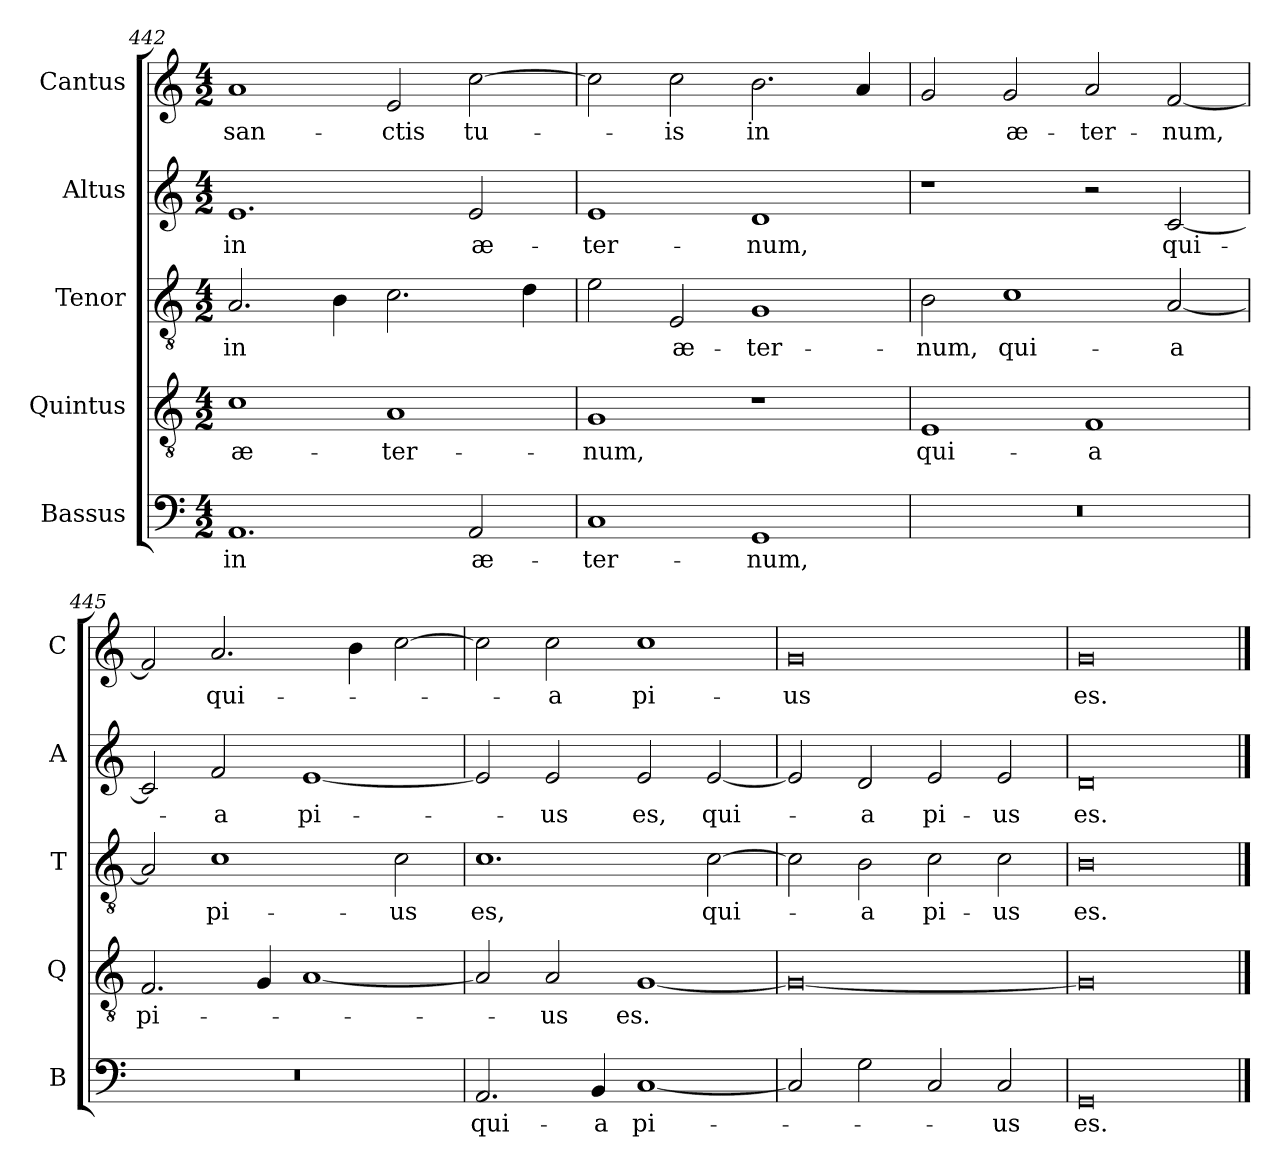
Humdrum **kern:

**kern	**text	**kern	**text	**kern	**text	**kern	**text	**kern	**text
*part5	*part5	*part4	*part4	*part3	*part3	*part2	*part2	*part1	*part1
*staff5	*staff5	*staff4	*staff4	*staff3	*staff3	*staff2	*staff2	*staff1	*staff1
*I"Bassus	*	*I"Quintus	*	*I"Tenor	*	*I"Altus	*	*I"Cantus	*
*I'B	*	*I'Q	*	*I'T	*	*I'A	*	*I'C	*
*clefF4	*	*clefGv2	*	*clefGv2	*	*clefG2	*	*clefG2	*
*k[]	*	*k[]	*	*k[]	*	*k[]	*	*k[]	*
*C:	*	*C:	*	*C:	*	*C:	*	*C:	*
*M4/2	*	*M4/2	*	*M4/2	*	*M4/2	*	*M4/2	*
=442	=442	=442	=442	=442	=442	=442	=442	=442	=442
!	!LO:LY:b	!	!	!	!	!	!	!	!
!	!	!	!LO:LY:b	!	!	!	!	!	!
!	!	!	!	!	!LO:LY:b	!	!	!	!
!	!	!	!	!	!	!	!LO:LY:b	!	!
!	!	!	!	!	!	!	!	!	!LO:LY:b
1.AA	in	1c	æ-	2.A/	in	1.e	in	1a	san-
.	.	.	.	4B\	.	.	.	.	.
!	!	!	!LO:LY:b	!	!	!	!	!	!
!	!	!	!	!	!	!	!	!	!LO:LY:b
.	.	1A	-ter-	2.c\	.	.	.	2e/	-ctis
!	!LO:LY:b	!	!	!	!	!	!	!	!
!	!	!	!	!	!	!	!LO:LY:b	!	!
!	!	!	!	!	!	!	!	!	!LO:LY:b
2AA/	æ-	.	.	.	.	2e/	æ-	[2cc\	tu-
.	.	.	.	4d\	.	.	.	.	.
=443	=443	=443	=443	=443	=443	=443	=443	=443	=443
!	!LO:LY:b	!	!	!	!	!	!	!	!
!	!	!	!LO:LY:b	!	!	!	!	!	!
!	!	!	!	!	!	!	!LO:LY:b	!	!
1C	-ter-	1G	-num,	2e\	.	1e	-ter-	2cc\]	.
!	!	!	!	!	!LO:LY:b	!	!	!	!
!	!	!	!	!	!	!	!	!	!LO:LY:b
.	.	.	.	2E/	æ-	.	.	2cc\	-is
!	!LO:LY:b	!	!	!	!	!	!	!	!
!	!	!	!	!	!LO:LY:b	!	!	!	!
!	!	!	!	!	!	!	!LO:LY:b	!	!
!	!	!	!	!	!	!	!	!	!LO:LY:b
1GG	-num,	1r	.	1G	-ter-	1d	-num,	2.b\	in
.	.	.	.	.	.	.	.	4a/	.
!!LO:LB:g=z
=444	=444	=444	=444	=444	=444	=444	=444	=444	=444
!	!	!	!LO:LY:b	!	!	!	!	!	!
!	!	!	!	!	!LO:LY:b	!	!	!	!
0r	.	1E	qui-	2B\	-num,	1r	.	2g/	.
!	!	!	!	!	!LO:LY:b	!	!	!	!
!	!	!	!	!	!	!	!	!	!LO:LY:b
.	.	.	.	1c	qui-	.	.	2g/	æ-
!	!	!	!LO:LY:b	!	!	!	!	!	!
!	!	!	!	!	!	!	!	!	!LO:LY:b
.	.	1F	-a	.	.	2r	.	2a/	-ter-
!	!	!	!	!	!LO:LY:b	!	!	!	!
!	!	!	!	!	!	!	!LO:LY:b	!	!
!	!	!	!	!	!	!	!	!	!LO:LY:b
.	.	.	.	[2A/	-a	[2c/	qui-	[2f/	-num,
=445	=445	=445	=445	=445	=445	=445	=445	=445	=445
!	!	!	!LO:LY:b	!	!	!	!	!	!
0r	.	2.F/	pi-	2A/]	.	2c/]	.	2f/]	.
!	!	!	!	!	!LO:LY:b	!	!	!	!
!	!	!	!	!	!	!	!LO:LY:b	!	!
!	!	!	!	!	!	!	!	!	!LO:LY:b
.	.	.	.	1c	pi-	2f/	-a	2.a/	qui-
.	.	4G/	.	.	.	.	.	.	.
!	!	!	!	!	!	!	!LO:LY:b	!	!
.	.	[1A	.	.	.	[1e	pi-	.	.
.	.	.	.	.	.	.	.	4b\	.
!	!	!	!	!	!LO:LY:b	!	!	!	!
.	.	.	.	2c\	-us	.	.	[2cc\	.
=446	=446	=446	=446	=446	=446	=446	=446	=446	=446
!	!LO:LY:b	!	!	!	!	!	!	!	!
!	!	!	!	!	!LO:LY:b	!	!	!	!
2.AA/	qui-	2A/]	.	1.c	es,	2e/]	.	2cc\]	.
!	!	!	!LO:LY:b	!	!	!	!	!	!
!	!	!	!	!	!	!	!LO:LY:b	!	!
!	!	!	!	!	!	!	!	!	!LO:LY:b
.	.	2A/	-us	.	.	2e/	-us	2cc\	-a
!	!LO:LY:b	!	!	!	!	!	!	!	!
4BB/	-a	.	.	.	.	.	.	.	.
!	!LO:LY:b	!	!	!	!	!	!	!	!
!	!	!	!LO:LY:b	!	!	!	!	!	!
!	!	!	!	!	!	!	!LO:LY:b	!	!
!	!	!	!	!	!	!	!	!	!LO:LY:b
[1C	pi-	[1G	es.	.	.	2e/	es,	1cc	pi-
!	!	!	!	!	!LO:LY:b	!	!	!	!
!	!	!	!	!	!	!	!LO:LY:b	!	!
.	.	.	.	[2c\	qui-	[2e/	qui-	.	.
=447	=447	=447	=447	=447	=447	=447	=447	=447	=447
!	!	!	!	!	!	!	!	!	!LO:LY:b
2C/]	.	0G_	.	2c\]	.	2e/]	.	0g	-us
!	!	!	!	!	!LO:LY:b	!	!	!	!
!	!	!	!	!	!	!	!LO:LY:b	!	!
2G\	.	.	.	2B\	-a	2d/	-a	.	.
!	!	!	!	!	!LO:LY:b	!	!	!	!
!	!	!	!	!	!	!	!LO:LY:b	!	!
2C/	.	.	.	2c\	pi-	2e/	pi-	.	.
!	!LO:LY:b	!	!	!	!	!	!	!	!
!	!	!	!	!	!LO:LY:b	!	!	!	!
!	!	!	!	!	!	!	!LO:LY:b	!	!
2C/	-us	.	.	2c\	-us	2e/	-us	.	.
=448	=448	=448	=448	=448	=448	=448	=448	=448	=448
!	!LO:LY:b	!	!	!	!	!	!	!	!
!	!	!	!	!	!LO:LY:b	!	!	!	!
!	!	!	!	!	!	!	!LO:LY:b	!	!
!	!	!	!	!	!	!	!	!	!LO:LY:b
0GG	es.	0G]	.	0B	es.	0d	es.	0g	es.
==	==	==	==	==	==	==	==	==	==
*-	*-	*-	*-	*-	*-	*-	*-	*-	*-
